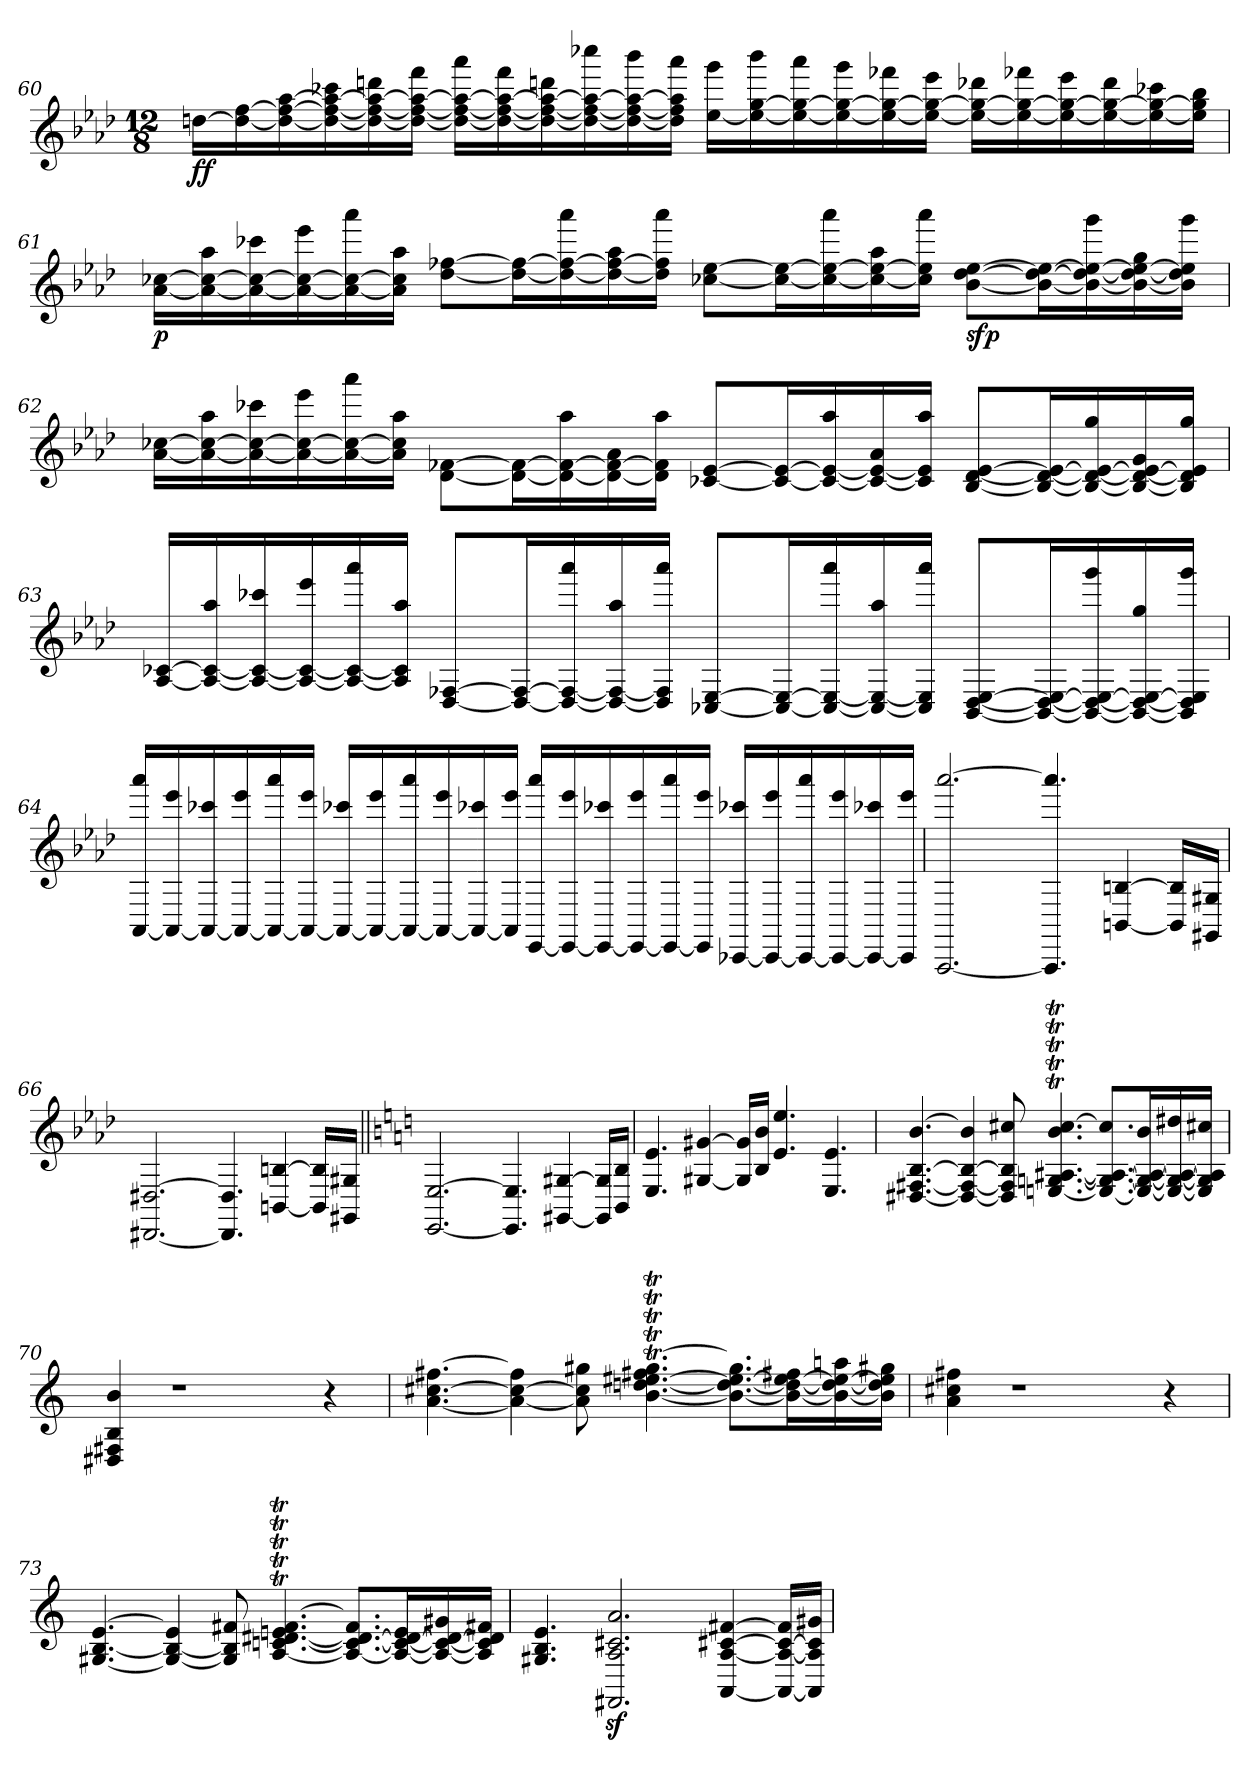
**kern	**dynam
*part1	*part1
*staff1	*staff1
*clefG2	*
*k[b-e-a-d-]	*
*A-:	*
*M12/8	*
=60	=60
[16ddnLL	ff
16dd_ [16ff	.
16dd_ 16ff_ [16aa-	.
16dd_ 16ff_ 16aa-_ 16ccc-X	.
16dd_ 16ff_ 16aa-_ 16dddn	.
16dd_ 16ff_ 16aa-_ 16fffJJ	.
16dd_ 16ff_ 16aa-_ 16aaa-LL	.
16dd_ 16ff_ 16aa-_ 16fff	.
16dd_ 16ff_ 16aa-_ 16dddn	.
16dd_ 16ff_ 16aa-_ 16cccc-X	.
16dd_ 16ff_ 16aa-_ 16bbb-	.
16dd] 16ff] 16aa-] 16aaa-JJ	.
[16ee- 16gggLL	.
16ee-_ [16gg 16bbb-	.
16ee-_ 16gg_ 16aaa-	.
16ee-_ 16gg_ 16ggg	.
16ee-_ 16gg_ 16fff-X	.
16ee-_ 16gg_ 16eee-JJ	.
16ee-_ 16gg_ 16ddd-XLL	.
16ee-_ 16gg_ 16fff-X	.
16ee-_ 16gg_ 16eee-	.
16ee-_ 16gg_ 16ddd-	.
16ee-_ 16gg_ 16ccc-X	.
16ee-] 16gg] 16bb-JJ	.
=61	=61
[16a- [16cc-XLL	p
16a-_ 16cc-_ 16aa-	.
16a-_ 16cc-_ 16ccc-X	.
16a-_ 16cc-_ 16eee-	.
16a-_ 16cc-_ 16aaa-	.
16a-] 16cc-] 16aa-JJ	.
[8dd- [8ff-XL	.
16dd-_ 16ff-_L	.
16dd-_ 16ff-_ 16aaa-	.
16dd-_ 16ff-_ 16aa-	.
16dd-] 16ff-] 16aaa-JJ	.
[8cc-X [8ee-L	.
16cc-_ 16ee-_L	.
16cc-_ 16ee-_ 16aaa-	.
16cc-_ 16ee-_ 16aa-	.
16cc-] 16ee-] 16aaa-JJ	.
[8b- [8dd- [8ee-L	sfp
16b-_ 16dd-_ 16ee-_L	.
16b-_ 16dd-_ 16ee-_ 16ggg	.
16b-_ 16dd-_ 16ee-_ 16gg	.
16b-] 16dd-] 16ee-] 16gggJJ	.
=62	=62
[16a- [16cc-XLL	.
16a-_ 16cc-_ 16aa-	.
16a-_ 16cc-_ 16ccc-X	.
16a-_ 16cc-_ 16eee-	.
16a-_ 16cc-_ 16aaa-	.
16a-] 16cc-] 16aa-JJ	.
[8d- [8f-XL	.
16d-_ 16f-_L	.
16d-_ 16f-_ 16aa-	.
16d-_ 16f-_ 16a-	.
16d-] 16f-] 16aa-JJ	.
[8c-X [8e-L	.
16c-_ 16e-_L	.
16c-_ 16e-_ 16aa-	.
16c-_ 16e-_ 16a-	.
16c-] 16e-] 16aa-JJ	.
[8B- [8d- [8e-L	.
16B-_ 16d-_ 16e-_L	.
16B-_ 16d-_ 16e-_ 16gg	.
16B-_ 16d-_ 16e-_ 16g	.
16B-] 16d-] 16e-] 16ggJJ	.
=63	=63
[16A- [16c-XLL	.
16A-_ 16c-_ 16aa-	.
16A-_ 16c-_ 16ccc-X	.
16A-_ 16c-_ 16eee-	.
16A-_ 16c-_ 16aaa-	.
16A-] 16c-] 16aa-JJ	.
[8D- [8F-XL	.
16D-_ 16F-_L	.
16D-_ 16F-_ 16aaa-	.
16D-_ 16F-_ 16aa-	.
16D-] 16F-] 16aaa-JJ	.
[8C-X [8E-L	.
16C-_ 16E-_L	.
16C-_ 16E-_ 16aaa-	.
16C-_ 16E-_ 16aa-	.
16C-] 16E-] 16aaa-JJ	.
[8BB- [8D- [8E-L	.
16BB-_ 16D-_ 16E-_L	.
16BB-_ 16D-_ 16E-_ 16ggg	.
16BB-_ 16D-_ 16E-_ 16gg	.
16BB-] 16D-] 16E-] 16gggJJ	.
=64	=64
[16AA- 16aaa-LL	.
16AA-_ 16eee-	.
16AA-_ 16ccc-X	.
16AA-_ 16eee-	.
16AA-_ 16aaa-	.
16AA-_ 16eee-JJ	.
16AA-_ 16ccc-XLL	.
16AA-_ 16eee-	.
16AA-_ 16aaa-	.
16AA-_ 16eee-	.
16AA-_ 16ccc-X	.
16AA-] 16eee-JJ	.
[16EE- 16aaa-LL	.
16EE-_ 16eee-	.
16EE-_ 16ccc-X	.
16EE-_ 16eee-	.
16EE-_ 16aaa-	.
16EE-] 16eee-JJ	.
[16CC-X 16ccc-XLL	.
16CC-_ 16eee-	.
16CC-_ 16aaa-	.
16CC-_ 16eee-	.
16CC-_ 16ccc-X	.
16CC-] 16eee-JJ	.
=65	=65
[2.AAA- [2.aaa-	.
4.AAA-] 4.aaa-]	.
[4BBn [4Bn	.
16BB] 16B]LL	.
16GG#X 16G#XJJ	.
=66	=66
[2.DD#X [2.D#X	.
4.DD#] 4.D#]	.
[4BBn [4Bn	.
16BB] 16B]LL	.
16GG#X 16G#XJJ	.
=67||	=67||
*k[]	*
*C:	*
[2.EE [2.E	.
4.EE] 4.E]	.
[4GG#X [4G#X	.
16GG#] 16G#]LL	.
16BB 16BJJ	.
=68	=68
4.E 4.e	.
[4G#X [4g#X	.
16G#] 16g#]LL	.
16B 16bJJ	.
4.e 4.ee	.
4.E 4.e	.
=69	=69
[4.D#X [4.F#X [4.B [4.b	.
4D#_ 4F#_ 4B_ 4b]	.
8D#] 8F#] 8B] 8cc#X	.
[4.EnT [4.GnT [4.A#XT 4.bT [4.cc#T	.
8.E_ 8.G_ 8.A#_ 8.cc#]L	.
16E_ 16G_ 16A#_ 16bL	.
16E_ 16G_ 16A#_ 16dd#X	.
16E] 16G] 16A#] 16cc#XJJ	.
=70	=70
4D#X 4F#X 4B 4b	.
1r	.
4r	.
=71	=71
[4.a [4.cc#X [4.ff#X	.
4a_ 4cc#_ 4ff#]	.
8a] 8cc#] 8gg#X	.
[4.bT [4.ddnT [4.ee#XT 4.ff#XT [4.gg#T	.
8.b_ 8.dd_ 8.ee#_ 8.gg#]L	.
16b_ 16dd_ 16ee#_ 16ff#XL	.
16b_ 16dd_ 16ee#_ 16aa	.
16b] 16dd] 16ee#] 16gg#XJJ	.
=72	=72
4a 4cc#X 4ff#X	.
1r	.
4r	.
=73	=73
[4.G#X [4.B [4.e	.
4G#_ 4B_ 4e]	.
8G#] 8B] 8f#X	.
[4.AT [4.cnT [4.d#XT 4.eT [4.f#T	.
8.A_ 8.c_ 8.d#_ 8.f#]L	.
16A_ 16c_ 16d#_ 16eL	.
16A_ 16c_ 16d#_ 16g#X	.
16A] 16c] 16d#] 16f#XJJ	.
=74	=74
4.G#X 4.B 4.e	.
2.FF#Xz 2.Az 2.c#Xz 2.az	.
[4AA [4A [4c#X [4f#X	.
16AA_ 16A_ 16c#_ 16f#]LL	.
16AA] 16A] 16c#] 16g#XJJ	.
=	=
*-	*-
